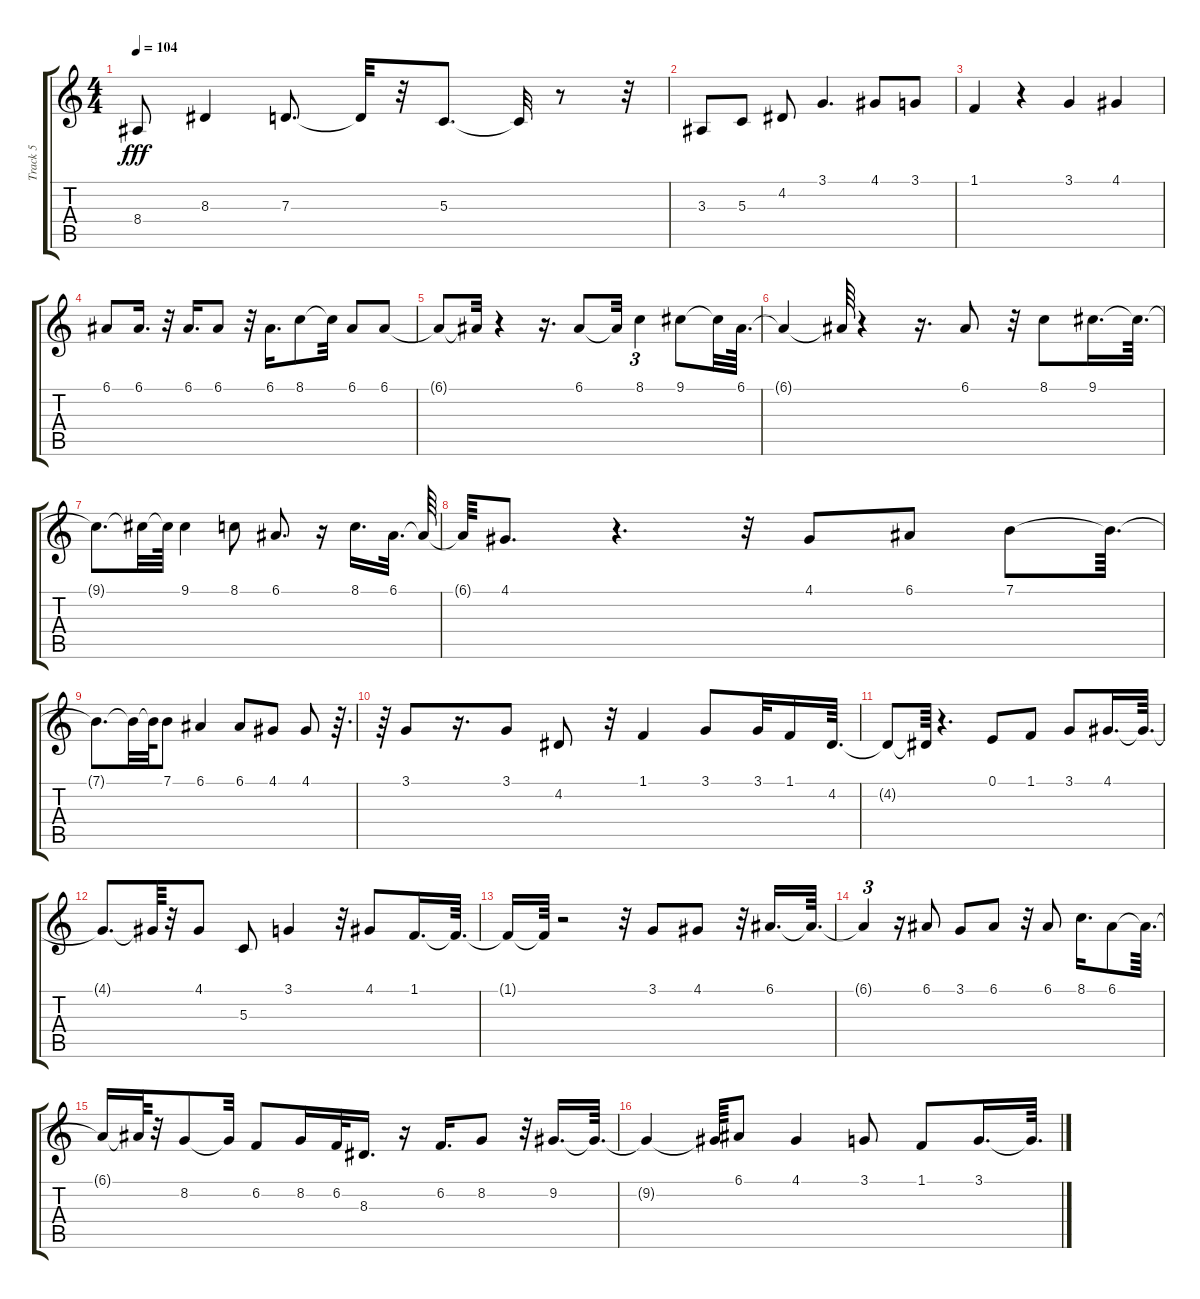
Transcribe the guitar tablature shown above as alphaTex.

\track ("Track 5" "Track 5") {solo instrument tenorsax}
\staff {score tabs}
\tuning (E4 B3 G3 D3 A2 E2) {hide}
\ts (4 4)
\tempo 104
\clef g2
\ks c
8.4{t}.8{dy fff} 8.3.4 7.3.8{d} 7.3{t}.32 r.32 5.3.8{d} 5.3{t}.32 r.8 r.32 |
3.3.8 5.3.8 4.2.8 3.1.4{d} 4.1.8 3.1.8 |
1.1.4 r.4 3.1.4 4.1.4 |
6.1.8 6.1.16{d} r.32 6.1.16{d} 6.1.8 r.32 6.1.16{d} 8.1.8 8.1{t}.32 6.1.8 6.1.8 |
6.1{t}.8 6.1{t}.32 r.4 r.16{d} 6.1.8 6.1{t}.32 8.1.4{tu (3 2)} 9.1.8 9.1{t}.32 6.1.64{d} |
6.1{t}.4 6.1{t}.64 r.4 r.16{d} 6.1.8 r.32 8.1.8 9.1.16{d} 9.1{t}.64{d} |
9.1{t}.8{d} 9.1{t}.32 9.1{t}.64 9.1.4 8.1.8 6.1.8{d} r.16 8.1.16{d} 6.1.32{d} 6.1{t}.64 |
6.1{t}.64 4.1.8{d} r.4{d} r.32 4.1.8 6.1.8 7.1.8 7.1{t}.64{d} |
7.1{t}.8{d} 7.1{t}.32 7.1{t}.64 7.1.8 6.1.4 6.1.8 4.1.8 4.1.8 r.64{d} |
r.64 3.1.8 r.16{d} 3.1.8 4.2.8 r.32 1.1.4 3.1.8 3.1.32 1.1.16 4.2.64{d} |
4.2{t}.8 4.2{t}.64 r.4{d} 0.1.8 1.1.8 3.1.8 4.1.16{d} 4.1{t}.64{d} |
4.1{t}.8{d} 4.1{t}.64 r.32 4.1.8 5.3.8 3.1.4 r.32 4.1.8 1.1.16{d} 1.1{t}.64{d} |
1.1{t}.16 1.1{t}.64 r.2 r.32 3.1.8 4.1.8 r.32 6.1.16{d} 6.1{t}.64{d} |
6.1{t}.4{tu (3 2)} r.16 6.1.8 3.1.8 6.1.8 r.32 6.1.8 8.1.16{d} 6.1.8 6.1{t}.64{d} |
6.1{t}.16 6.1{t}.64 r.32 8.2.8 8.2{t}.32 6.2.8 8.2.16 6.2.32 8.3.16{d} r.16 6.2.16{d} 8.2.8 r.32 9.2.16{d} 9.2{t}.64{d} |
9.2{t}.4 9.2{t}.64 6.1.8 4.1.4 3.1.8 1.1.8 3.1.16{d} 3.1{t}.64{d}
